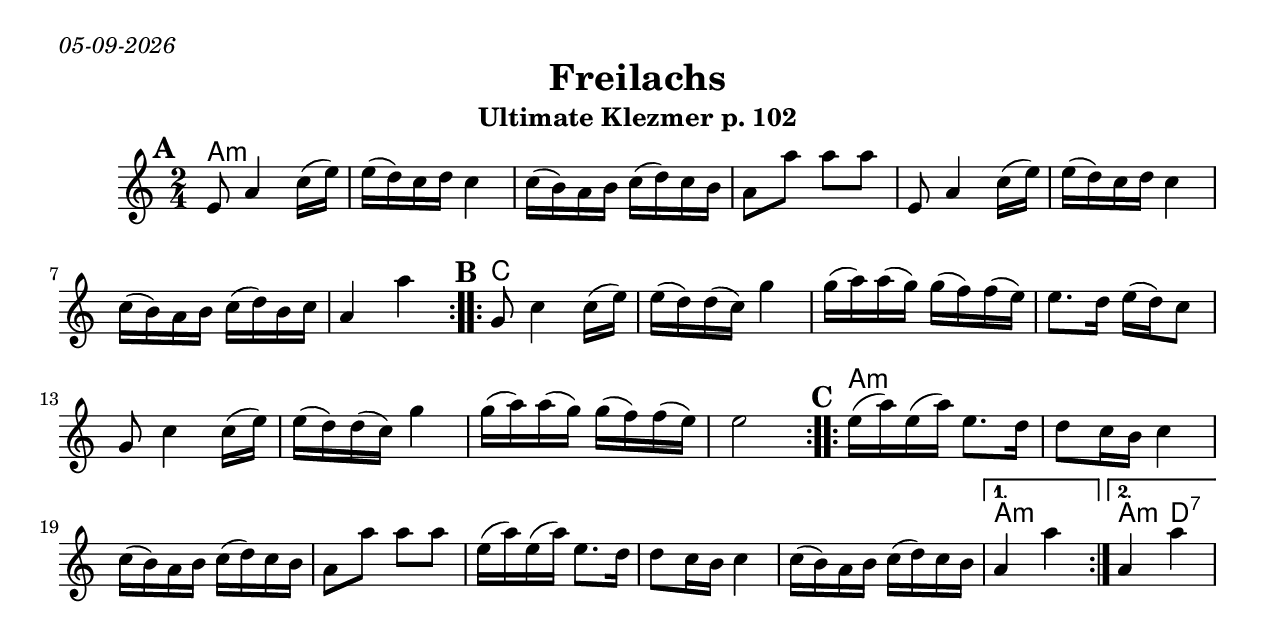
\version "2.18.0"
\include "english.ly"
\paper{
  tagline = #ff
  print-all-headers = ##t
  #(set-paper-size "letter")
}
date = #(strftime "%d-%m-%Y" (localtime (current-time)))

\markup{ \italic{ \date }  }

%\markup{ Got something to say? }

global = {
  \clef treble
  \key a \minor
  \time 2/4
  \set Score.markFormatter = #format-mark-box-alphabet
}

%#################################### Melody ########################
%melody =  \transpose c d \relative c' {  %transpose for clarinet
melody = \relative c' {
  \global
  %\partial 16*3 a16 d f   %lead in notes

  \repeat volta 2{
   \mark \default
   e8 a4  c16(e)
   e16(d) c d c4
   c16(b) a b c(d) c b
   a8 a' a a

   e,8 a4 c16(e)
   e16(d) c d c4
   c16(b) a b c(d) b c
   a4 a'
  }


  \repeat volta 2{
   \mark \default
   g,8 c4 c16(e)
   e16(d) d(c) g'4
   g16(a) a(g) g(f) f(e)
   e8. d16 e(d) c8

   g8 c4 c16(e)
   e16(d) d(c) g'4
   g16(a) a(g) g(f) f(e)
   e2
  }

 \repeat volta 2{
 \mark \default
 e16(a) e (a) e8. d16
 d8 c16 b c4
 c16(b) a b c(d) c b
 a8 a' a a

 e16(a) e (a) e8. d16
 d8 c16 b c4
 c16(b) a b c(d) c b
 %a4 a'
 }
 \alternative{
   {a4 a'}
   {a,4 a'}
}
}
%################################# Lyrics #####################
%\addlyrics{ \set stanza = #"1. " }
%################################# Chords #######################
harmonies = \chordmode {
  a2*8:m
  c2*8
  a2*7:m
  a2:m
  a4:m d4:7

}

\score {
  % transpose score below
  %\transpose c d
  <<
    \new ChordNames {
      \set chordChanges = ##f
      \harmonies
    }
    \new Staff   \melody
  >>
  \header{
    title= "Freilachs"
    subtitle="Ultimate Klezmer p. 102"
    composer= ""
    instrument =""
    arranger= ""
  }
  \layout{indent = 1.0\cm}
  \midi {
    \tempo 4 = 120

    % \midi { }
  }
}
%{
% more verses:
\markup{}
\markup {
  \font-size #2
  \fill-line {
    \hspace #0.1 % distance from left margin
    \column {
      \line { "1."
	\column {
	  ""
	}
      }
      \hspace #0.2 % vertical distance between verses
      \line { "2."
	\column {
	 ""
	}
      }
    }
    \hspace #0.1  % horiz. distance between columns
    \column {
      \line { "3."
	\column {
	  ""
	}
      }
      \hspace #0.2 % distance between verses
      \line { "4."
	\column {
	 ""
	}
      }
    }
    \hspace #0.1 % distance to right margin
  }
}

%}
